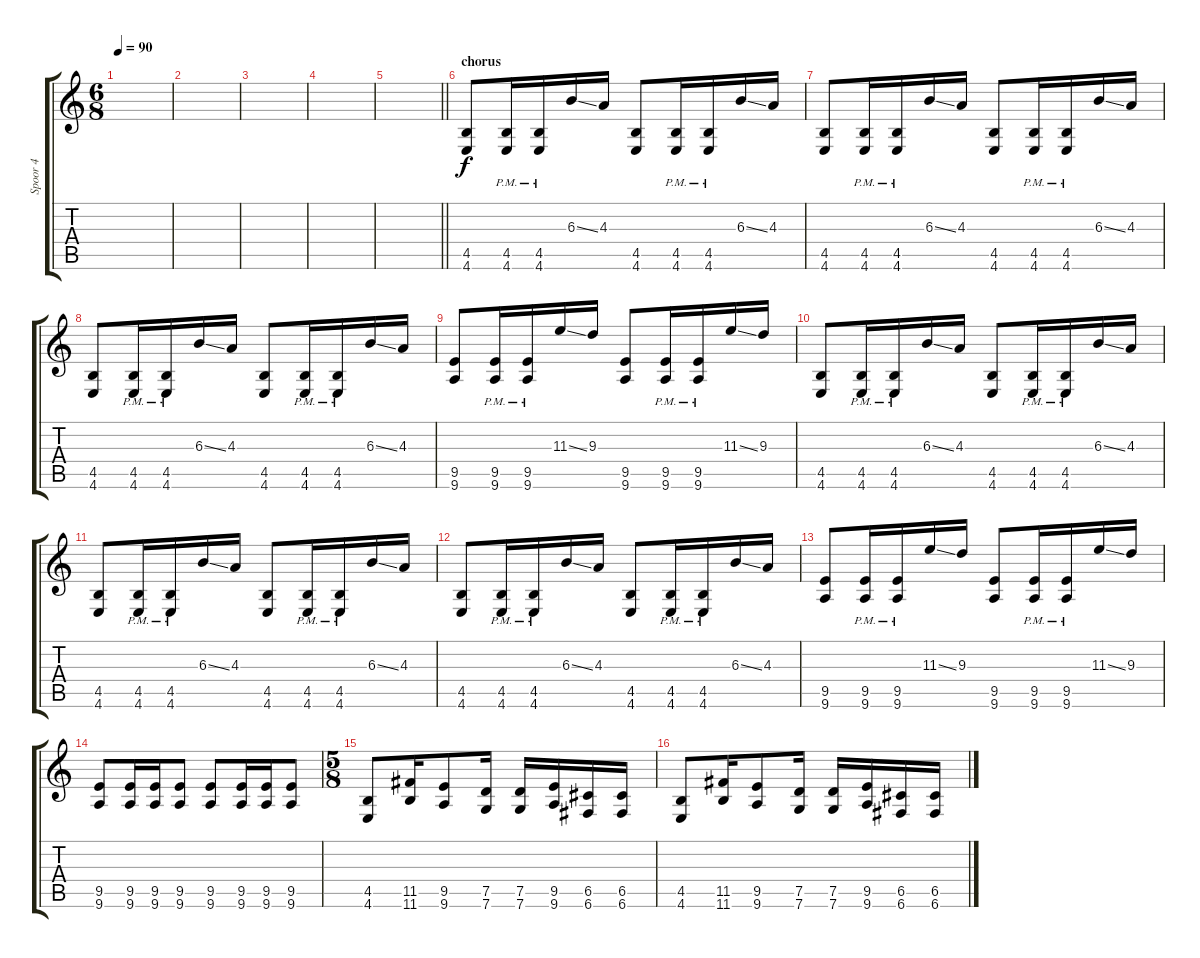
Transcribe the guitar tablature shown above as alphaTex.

\track ("Spoor 4" "Spoor 4") {instrument distortionguitar}
\staff {score tabs}
\tuning (D4 A3 F3 C3 G2 C2) {hide}
\ts (6 8)
\tempo 90
\clef g2
\ks c
|
|
|
|
\barLineRight lightlight
|
\section ("" "chorus")
(4.5 4.6).8{instrument distortionguitar} (4.5{pm} 4.6).16 (4.5{pm} 4.6).16 6.3{ss}.16 4.3.16 (4.5 4.6).8 (4.5{pm} 4.6).16 (4.5{pm} 4.6).16 6.3{ss}.16 4.3.16 |
(4.5 4.6).8 (4.5{pm} 4.6).16 (4.5{pm} 4.6).16 6.3{ss}.16 4.3.16 (4.5 4.6).8 (4.5{pm} 4.6).16 (4.5{pm} 4.6).16 6.3{ss}.16 4.3.16 |
(4.5 4.6).8 (4.5{pm} 4.6).16 (4.5{pm} 4.6).16 6.3{ss}.16 4.3.16 (4.5 4.6).8 (4.5{pm} 4.6).16 (4.5{pm} 4.6).16 6.3{ss}.16 4.3.16 |
(9.5 9.6).8 (9.5{pm} 9.6).16 (9.5{pm} 9.6).16 11.3{ss}.16 9.3.16 (9.5 9.6).8 (9.5{pm} 9.6).16 (9.5{pm} 9.6).16 11.3{ss}.16 9.3.16 |
(4.5 4.6).8 (4.5{pm} 4.6).16 (4.5{pm} 4.6).16 6.3{ss}.16 4.3.16 (4.5 4.6).8 (4.5{pm} 4.6).16 (4.5{pm} 4.6).16 6.3{ss}.16 4.3.16 |
(4.5 4.6).8 (4.5{pm} 4.6).16 (4.5{pm} 4.6).16 6.3{ss}.16 4.3.16 (4.5 4.6).8 (4.5{pm} 4.6).16 (4.5{pm} 4.6).16 6.3{ss}.16 4.3.16 |
(4.5 4.6).8 (4.5{pm} 4.6).16 (4.5{pm} 4.6).16 6.3{ss}.16 4.3.16 (4.5 4.6).8 (4.5{pm} 4.6).16 (4.5{pm} 4.6).16 6.3{ss}.16 4.3.16 |
(9.5 9.6).8 (9.5{pm} 9.6).16 (9.5{pm} 9.6).16 11.3{ss}.16 9.3.16 (9.5 9.6).8 (9.5{pm} 9.6).16 (9.5{pm} 9.6).16 11.3{ss}.16 9.3.16 |
(9.5 9.6).8 (9.5 9.6).16 (9.5 9.6).16 (9.5 9.6).8 (9.5 9.6).8 (9.5 9.6).16 (9.5 9.6).16 (9.5 9.6).8 |
\ts (5 8)
(4.5 4.6).8 (11.5 11.6).16 (9.5 9.6).8 (7.5 7.6).16 (7.5 7.6).16 (9.5 9.6).16 (6.5 6.6).16 (6.5 6.6).16 |
(4.5 4.6).8 (11.5 11.6).16 (9.5 9.6).8 (7.5 7.6).16 (7.5 7.6).16 (9.5 9.6).16 (6.5 6.6).16 (6.5 6.6).16
